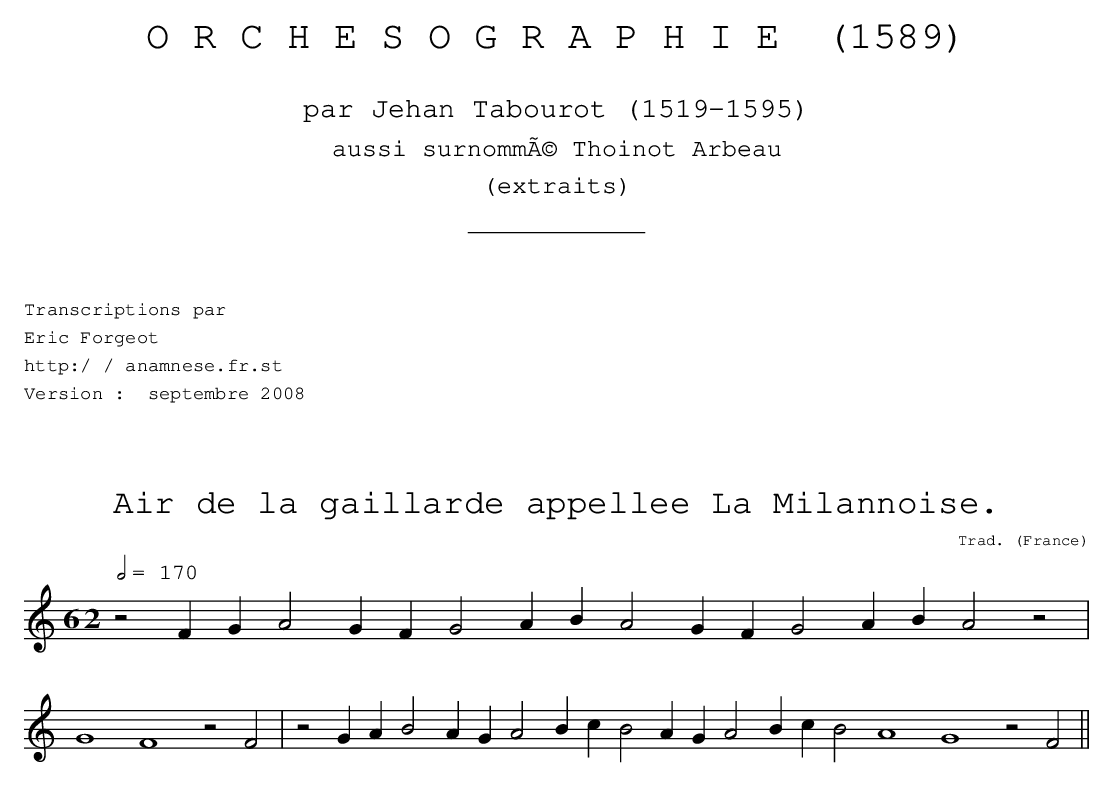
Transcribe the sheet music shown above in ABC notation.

X:1
T:Air de la gaillarde appellee La Milannoise.
C:Trad.
O:France
M:6/ 2
L:1/ 2
Q:1/ 2=170
K:C
z F/  G/  A G/  F/  G A/  B/  A G/  F/  G A/  B/  A z |
G2 F2 z F | z G/ A/ B A/ G/ A B/ c/ B A/ G/ A B/ c/ B 3/ 2 A2 G2 z F ||
